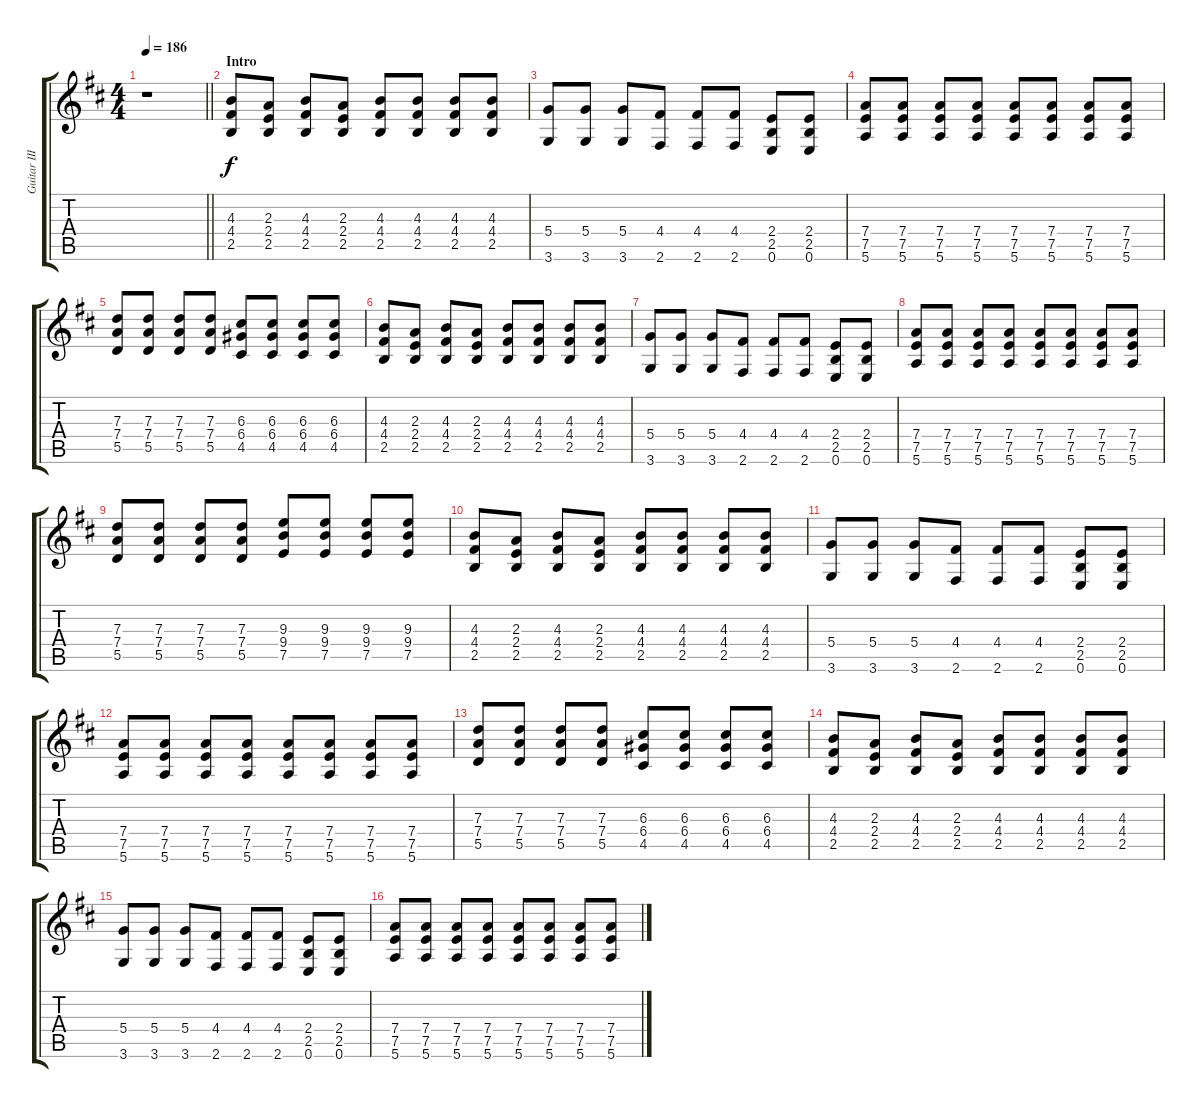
\track ("Guitar III (Jun)" "Guitar III") {instrument distortionguitar}
\staff {score tabs}
\tuning (E4 B3 G3 D3 A2 E2) {hide}
\ts (4 4)
\tempo 186
\clef g2
\barLineRight lightlight
\ks d
r.1{dy f instrument distortionguitar} |
\section ("" "Intro")
(4.3 4.4 2.5).8 (2.3 2.4 2.5).8 (4.3 4.4 2.5).8 (2.3 2.4 2.5).8 (4.3 4.4 2.5).8 (4.3 4.4 2.5).8 (4.3 4.4 2.5).8 (4.3 4.4 2.5).8 |
(5.4 3.6).8 (5.4 3.6).8 (5.4 3.6).8 (4.4 2.6).8 (4.4 2.6).8 (4.4 2.6).8 (2.4 2.5 0.6).8 (2.4 2.5 0.6).8 |
(7.4 7.5 5.6).8 (7.4 7.5 5.6).8 (7.4 7.5 5.6).8 (7.4 7.5 5.6).8 (7.4 7.5 5.6).8 (7.4 7.5 5.6).8 (7.4 7.5 5.6).8 (7.4 7.5 5.6).8 |
(7.3 7.4 5.5).8 (7.3 7.4 5.5).8 (7.3 7.4 5.5).8 (7.3 7.4 5.5).8 (6.3 6.4 4.5).8 (6.3 6.4 4.5).8 (6.3 6.4 4.5).8 (6.3 6.4 4.5).8 |
(4.3 4.4 2.5).8 (2.3 2.4 2.5).8 (4.3 4.4 2.5).8 (2.3 2.4 2.5).8 (4.3 4.4 2.5).8 (4.3 4.4 2.5).8 (4.3 4.4 2.5).8 (4.3 4.4 2.5).8 |
(5.4 3.6).8 (5.4 3.6).8 (5.4 3.6).8 (4.4 2.6).8 (4.4 2.6).8 (4.4 2.6).8 (2.4 2.5 0.6).8 (2.4 2.5 0.6).8 |
(7.4 7.5 5.6).8 (7.4 7.5 5.6).8 (7.4 7.5 5.6).8 (7.4 7.5 5.6).8 (7.4 7.5 5.6).8 (7.4 7.5 5.6).8 (7.4 7.5 5.6).8 (7.4 7.5 5.6).8 |
(7.3 7.4 5.5).8 (7.3 7.4 5.5).8 (7.3 7.4 5.5).8 (7.3 7.4 5.5).8 (9.3 9.4 7.5).8 (9.3 9.4 7.5).8 (9.3 9.4 7.5).8 (9.3 9.4 7.5).8 |
(4.3 4.4 2.5).8 (2.3 2.4 2.5).8 (4.3 4.4 2.5).8 (2.3 2.4 2.5).8 (4.3 4.4 2.5).8 (4.3 4.4 2.5).8 (4.3 4.4 2.5).8 (4.3 4.4 2.5).8 |
(5.4 3.6).8 (5.4 3.6).8 (5.4 3.6).8 (4.4 2.6).8 (4.4 2.6).8 (4.4 2.6).8 (2.4 2.5 0.6).8 (2.4 2.5 0.6).8 |
(7.4 7.5 5.6).8 (7.4 7.5 5.6).8 (7.4 7.5 5.6).8 (7.4 7.5 5.6).8 (7.4 7.5 5.6).8 (7.4 7.5 5.6).8 (7.4 7.5 5.6).8 (7.4 7.5 5.6).8 |
(7.3 7.4 5.5).8 (7.3 7.4 5.5).8 (7.3 7.4 5.5).8 (7.3 7.4 5.5).8 (6.3 6.4 4.5).8 (6.3 6.4 4.5).8 (6.3 6.4 4.5).8 (6.3 6.4 4.5).8 |
(4.3 4.4 2.5).8 (2.3 2.4 2.5).8 (4.3 4.4 2.5).8 (2.3 2.4 2.5).8 (4.3 4.4 2.5).8 (4.3 4.4 2.5).8 (4.3 4.4 2.5).8 (4.3 4.4 2.5).8 |
(5.4 3.6).8 (5.4 3.6).8 (5.4 3.6).8 (4.4 2.6).8 (4.4 2.6).8 (4.4 2.6).8 (2.4 2.5 0.6).8 (2.4 2.5 0.6).8 |
(7.4 7.5 5.6).8 (7.4 7.5 5.6).8 (7.4 7.5 5.6).8 (7.4 7.5 5.6).8 (7.4 7.5 5.6).8 (7.4 7.5 5.6).8 (7.4 7.5 5.6).8 (7.4 7.5 5.6).8
